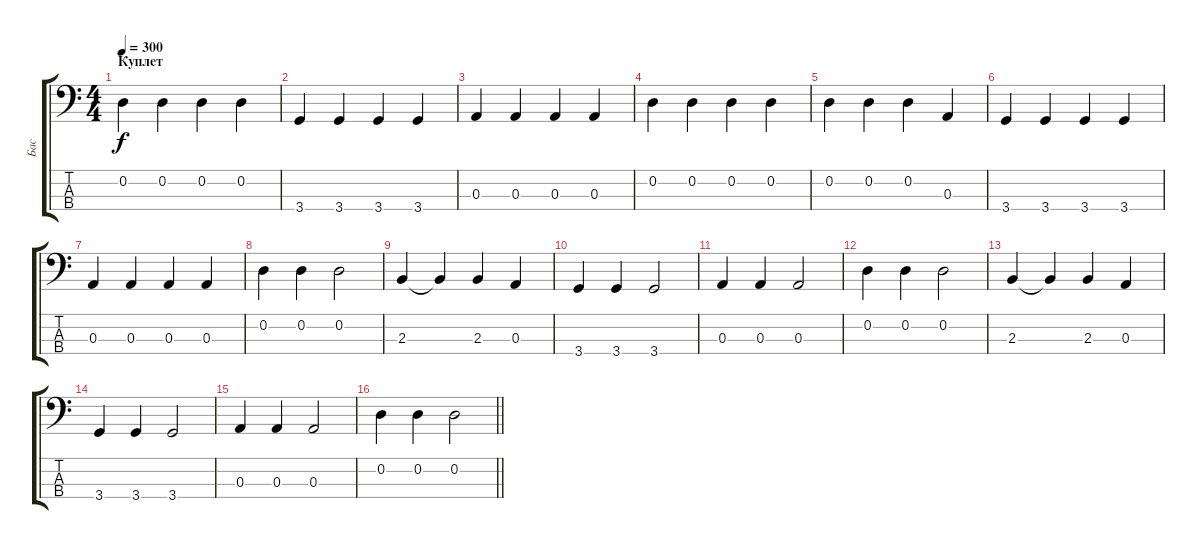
\track ("Бас" "Бас") {instrument electricbassfinger}
\staff {score tabs}
\tuning (G2 D2 A1 E1) {hide}
\ts (4 4)
\section ("" "Куплет")
\tempo 300
\clef f4
\ks c
0.2.4{dy f} 0.2.4 0.2.4 0.2.4 |
3.4.4 3.4.4 3.4.4 3.4.4 |
0.3.4 0.3.4 0.3.4 0.3.4 |
0.2.4 0.2.4 0.2.4 0.2.4 |
0.2.4 0.2.4 0.2.4 0.3.4 |
3.4.4 3.4.4 3.4.4 3.4.4 |
0.3.4 0.3.4 0.3.4 0.3.4 |
0.2.4 0.2.4 0.2.2 |
2.3.4 2.3{t}.4 2.3.4 0.3.4 |
3.4.4 3.4.4 3.4.2 |
0.3.4 0.3.4 0.3.2 |
0.2.4 0.2.4 0.2.2 |
2.3.4 2.3{t}.4 2.3.4 0.3.4 |
3.4.4 3.4.4 3.4.2 |
0.3.4 0.3.4 0.3.2 |
\barLineRight lightlight
0.2.4 0.2.4 0.2.2
